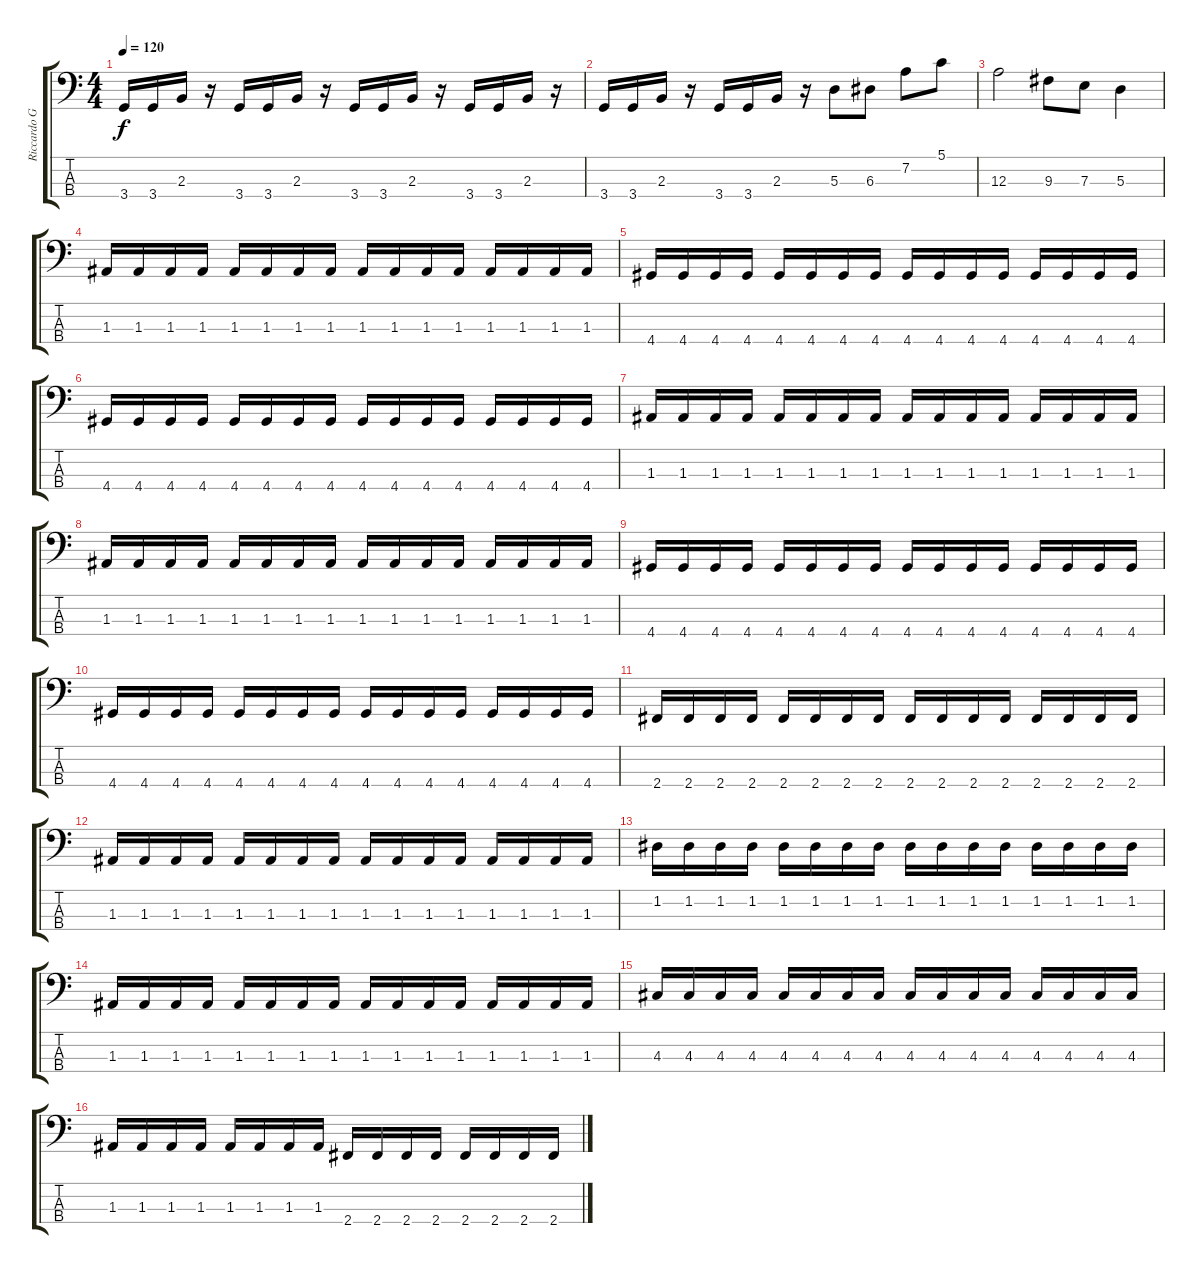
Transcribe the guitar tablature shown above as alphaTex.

\track ("Riccardo Giampieri" "Riccardo G") {instrument electricbassfinger}
\staff {score tabs}
\tuning (G2 D2 A1 E1) {hide}
\ts (4 4)
\tempo 120
\clef f4
\ks c
3.4.16{dy f} 3.4.16 2.3.16 r.16 3.4.16 3.4.16 2.3.16 r.16 3.4.16 3.4.16 2.3.16 r.16 3.4.16 3.4.16 2.3.16 r.16 |
3.4.16 3.4.16 2.3.16 r.16 3.4.16 3.4.16 2.3.16 r.16 5.3.8 6.3.8 7.2.8 5.1.8 |
12.3.2 9.3.8 7.3.8 5.3.4 |
1.3.16 1.3.16 1.3.16 1.3.16 1.3.16 1.3.16 1.3.16 1.3.16 1.3.16 1.3.16 1.3.16 1.3.16 1.3.16 1.3.16 1.3.16 1.3.16 |
4.4.16 4.4.16 4.4.16 4.4.16 4.4.16 4.4.16 4.4.16 4.4.16 4.4.16 4.4.16 4.4.16 4.4.16 4.4.16 4.4.16 4.4.16 4.4.16 |
4.4.16 4.4.16 4.4.16 4.4.16 4.4.16 4.4.16 4.4.16 4.4.16 4.4.16 4.4.16 4.4.16 4.4.16 4.4.16 4.4.16 4.4.16 4.4.16 |
1.3.16 1.3.16 1.3.16 1.3.16 1.3.16 1.3.16 1.3.16 1.3.16 1.3.16 1.3.16 1.3.16 1.3.16 1.3.16 1.3.16 1.3.16 1.3.16 |
1.3.16 1.3.16 1.3.16 1.3.16 1.3.16 1.3.16 1.3.16 1.3.16 1.3.16 1.3.16 1.3.16 1.3.16 1.3.16 1.3.16 1.3.16 1.3.16 |
4.4.16 4.4.16 4.4.16 4.4.16 4.4.16 4.4.16 4.4.16 4.4.16 4.4.16 4.4.16 4.4.16 4.4.16 4.4.16 4.4.16 4.4.16 4.4.16 |
4.4.16 4.4.16 4.4.16 4.4.16 4.4.16 4.4.16 4.4.16 4.4.16 4.4.16 4.4.16 4.4.16 4.4.16 4.4.16 4.4.16 4.4.16 4.4.16 |
2.4.16 2.4.16 2.4.16 2.4.16 2.4.16 2.4.16 2.4.16 2.4.16 2.4.16 2.4.16 2.4.16 2.4.16 2.4.16 2.4.16 2.4.16 2.4.16 |
1.3.16 1.3.16 1.3.16 1.3.16 1.3.16 1.3.16 1.3.16 1.3.16 1.3.16 1.3.16 1.3.16 1.3.16 1.3.16 1.3.16 1.3.16 1.3.16 |
1.2.16 1.2.16 1.2.16 1.2.16 1.2.16 1.2.16 1.2.16 1.2.16 1.2.16 1.2.16 1.2.16 1.2.16 1.2.16 1.2.16 1.2.16 1.2.16 |
1.3.16 1.3.16 1.3.16 1.3.16 1.3.16 1.3.16 1.3.16 1.3.16 1.3.16 1.3.16 1.3.16 1.3.16 1.3.16 1.3.16 1.3.16 1.3.16 |
4.3.16 4.3.16 4.3.16 4.3.16 4.3.16 4.3.16 4.3.16 4.3.16 4.3.16 4.3.16 4.3.16 4.3.16 4.3.16 4.3.16 4.3.16 4.3.16 |
1.3.16 1.3.16 1.3.16 1.3.16 1.3.16 1.3.16 1.3.16 1.3.16 2.4.16 2.4.16 2.4.16 2.4.16 2.4.16 2.4.16 2.4.16 2.4.16
